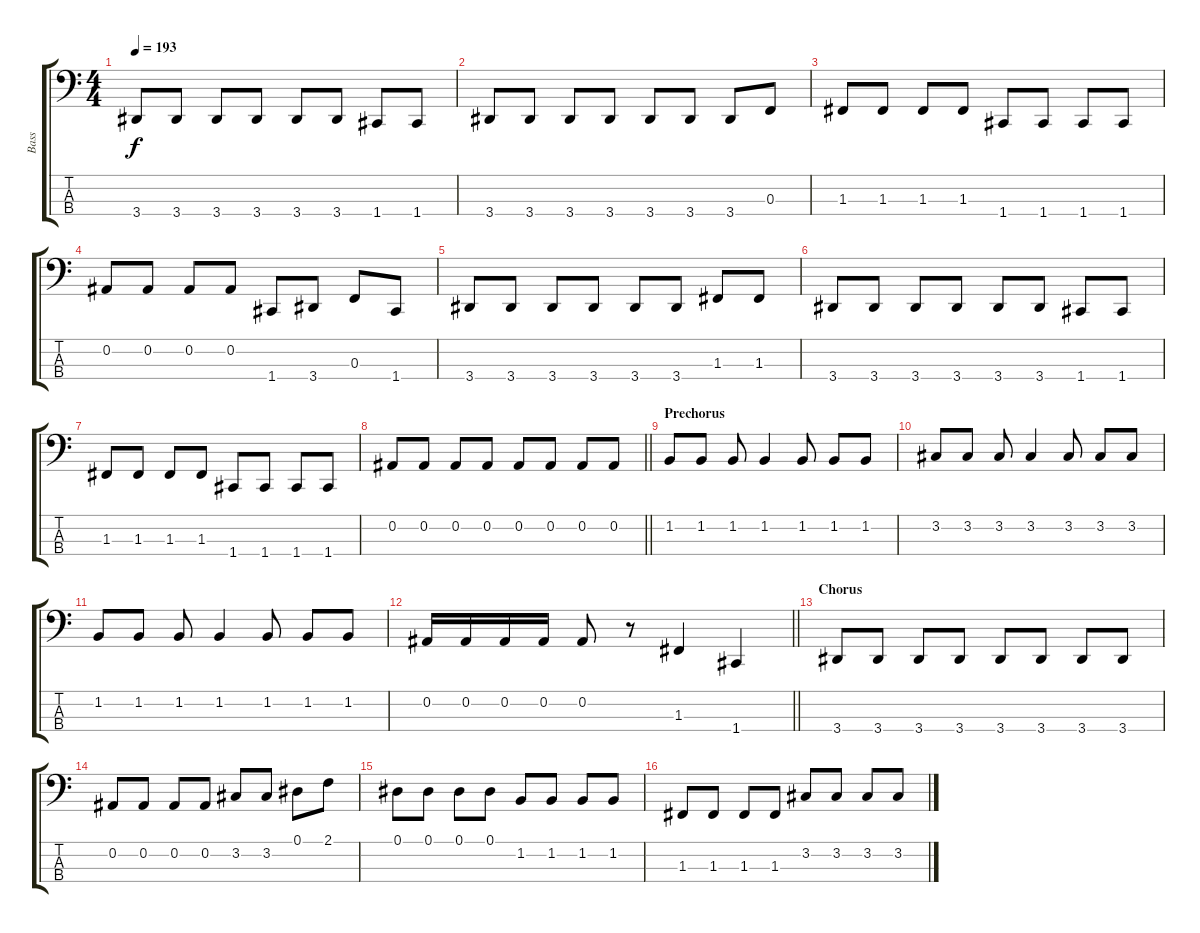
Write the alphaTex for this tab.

\track ("Bass" "Bass") {instrument electricbasspick}
\staff {score tabs}
\tuning (Eb2 Bb1 F1 C1) {hide}
\ts (4 4)
\tempo 193
\clef f4
\ks c
3.4.8{dy f} 3.4.8 3.4.8 3.4.8 3.4.8 3.4.8 1.4.8 1.4.8 |
3.4.8 3.4.8 3.4.8 3.4.8 3.4.8 3.4.8 3.4.8 0.3.8 |
1.3.8 1.3.8 1.3.8 1.3.8 1.4.8 1.4.8 1.4.8 1.4.8 |
0.2.8 0.2.8 0.2.8 0.2.8 1.4.8 3.4.8 0.3.8 1.4.8 |
3.4.8 3.4.8 3.4.8 3.4.8 3.4.8 3.4.8 1.3.8 1.3.8 |
3.4.8 3.4.8 3.4.8 3.4.8 3.4.8 3.4.8 1.4.8 1.4.8 |
1.3.8 1.3.8 1.3.8 1.3.8 1.4.8 1.4.8 1.4.8 1.4.8 |
\barLineRight lightlight
0.2.8 0.2.8 0.2.8 0.2.8 0.2.8 0.2.8 0.2.8 0.2.8 |
\section ("" "Prechorus")
1.2.8 1.2.8 1.2.8 1.2.4 1.2.8 1.2.8 1.2.8 |
3.2.8 3.2.8 3.2.8 3.2.4 3.2.8 3.2.8 3.2.8 |
1.2.8 1.2.8 1.2.8 1.2.4 1.2.8 1.2.8 1.2.8 |
\barLineRight lightlight
0.2.16 0.2.16 0.2.16 0.2.16 0.2.8 r.8 1.3.4 1.4.4 |
\section ("" "Chorus")
3.4.8 3.4.8 3.4.8 3.4.8 3.4.8 3.4.8 3.4.8 3.4.8 |
0.2.8 0.2.8 0.2.8 0.2.8 3.2.8 3.2.8 0.1.8 2.1.8 |
0.1.8 0.1.8 0.1.8 0.1.8 1.2.8 1.2.8 1.2.8 1.2.8 |
1.3.8 1.3.8 1.3.8 1.3.8 3.2.8 3.2.8 3.2.8 3.2.8
